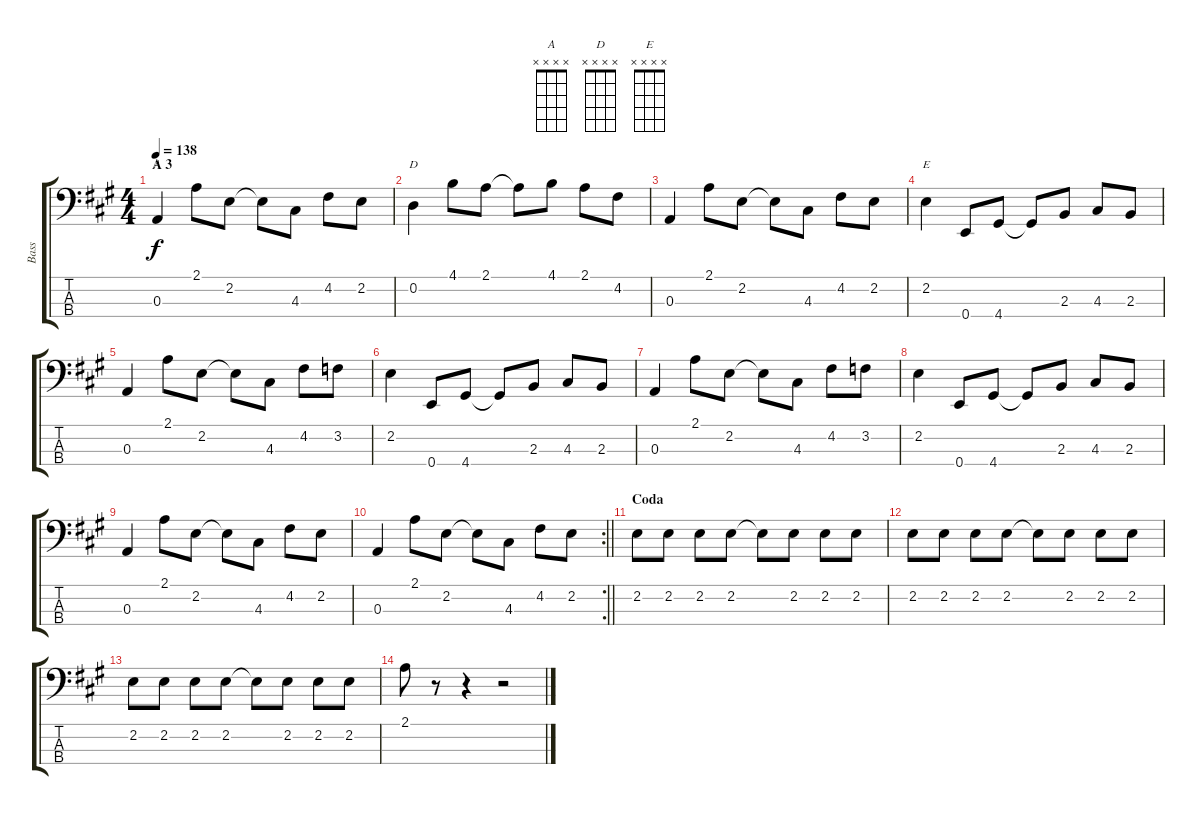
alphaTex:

\track ("Bass" "Bass") {instrument electricbasspick}
\staff {score tabs}
\tuning (G2 D2 A1 E1) {hide}
\chord ("A" x x x x)
\chord ("D" x x x x)
\chord ("E" x x x x)
\ts (4 4)
\section ("" "A 3")
\tempo 138
\clef f4
\ks a
0.3.4{ch "A" dy f} 2.1.8 2.2.8 2.2{t}.8 4.3.8 4.2.8 2.2.8 |
0.2.4{ch "D"} 4.1.8 2.1.8 2.1{t}.8 4.1.8 2.1.8 4.2.8 |
0.3.4 2.1.8 2.2.8 2.2{t}.8 4.3.8 4.2.8 2.2.8 |
2.2.4{ch "E"} 0.4.8 4.4.8 4.4{t}.8 2.3.8 4.3.8 2.3.8 |
0.3.4 2.1.8 2.2.8 2.2{t}.8 4.3.8 4.2.8 3.2.8 |
2.2.4 0.4.8 4.4.8 4.4{t}.8 2.3.8 4.3.8 2.3.8 |
0.3.4 2.1.8 2.2.8 2.2{t}.8 4.3.8 4.2.8 3.2.8 |
2.2.4 0.4.8 4.4.8 4.4{t}.8 2.3.8 4.3.8 2.3.8 |
0.3.4 2.1.8 2.2.8 2.2{t}.8 4.3.8 4.2.8 2.2.8 |
\rc 2
\barLineRight lightlight
0.3.4 2.1.8 2.2.8 2.2{t}.8 4.3.8 4.2.8 2.2.8 |
\section ("" "Coda")
2.2.8 2.2.8 2.2.8 2.2.8 2.2{t}.8 2.2.8 2.2.8 2.2.8 |
2.2.8 2.2.8 2.2.8 2.2.8 2.2{t}.8 2.2.8 2.2.8 2.2.8 |
2.2.8 2.2.8 2.2.8 2.2.8 2.2{t}.8 2.2.8 2.2.8 2.2.8 |
2.1.8 r.8 r.4 r.2
